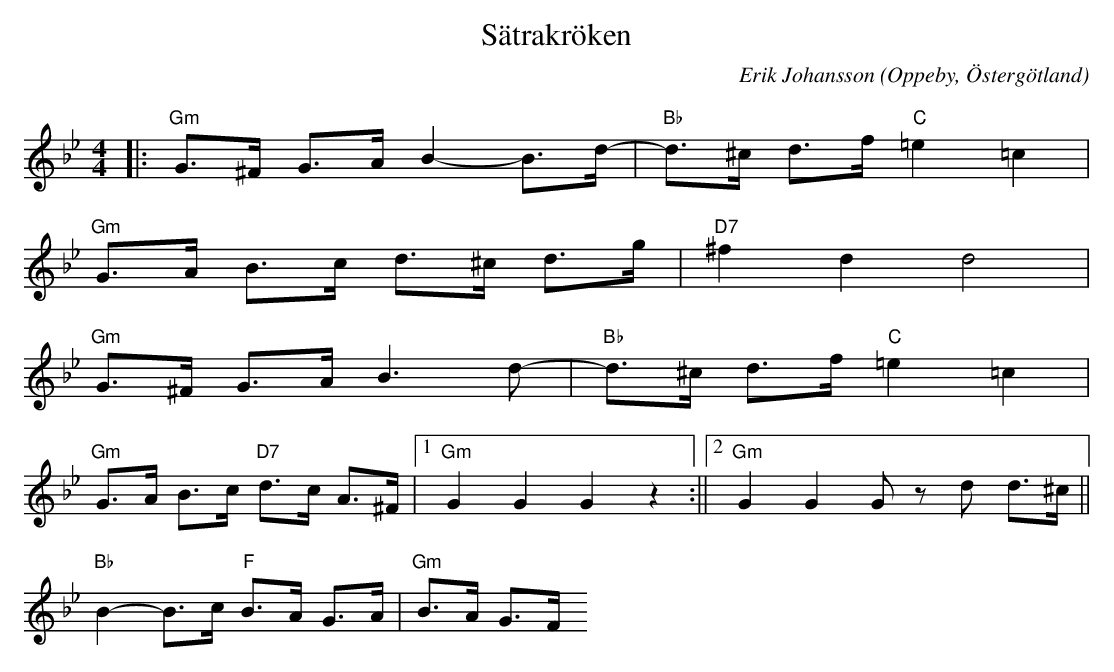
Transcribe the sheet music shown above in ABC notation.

X:1
T:Sätrakröken
C:Erik Johansson
O:Oppeby, Östergötland
Q:130
M:4/4
L:1/8
K:Gm
|:"Gm"G>^F G>A B2-B>d-|"Bb" d>^c d>f"C" =e2 =c2|
  "Gm"G>A B>c d>^c d>g|"D7" ^f2 d2 d4 |
  "Gm"G>^F G>A B3 d-|"Bb" d>^c d>f"C" =e2 =c2|
  "Gm"G>A B>c "D7"d>c A>^F|1"Gm" G2 G2 G2 z2 :||2 "Gm" G2 G2 G z d d>^c ||
  "Bb" B2-B>c "F" B>A G>A | "Gm" B>A G>F  "Eb"
